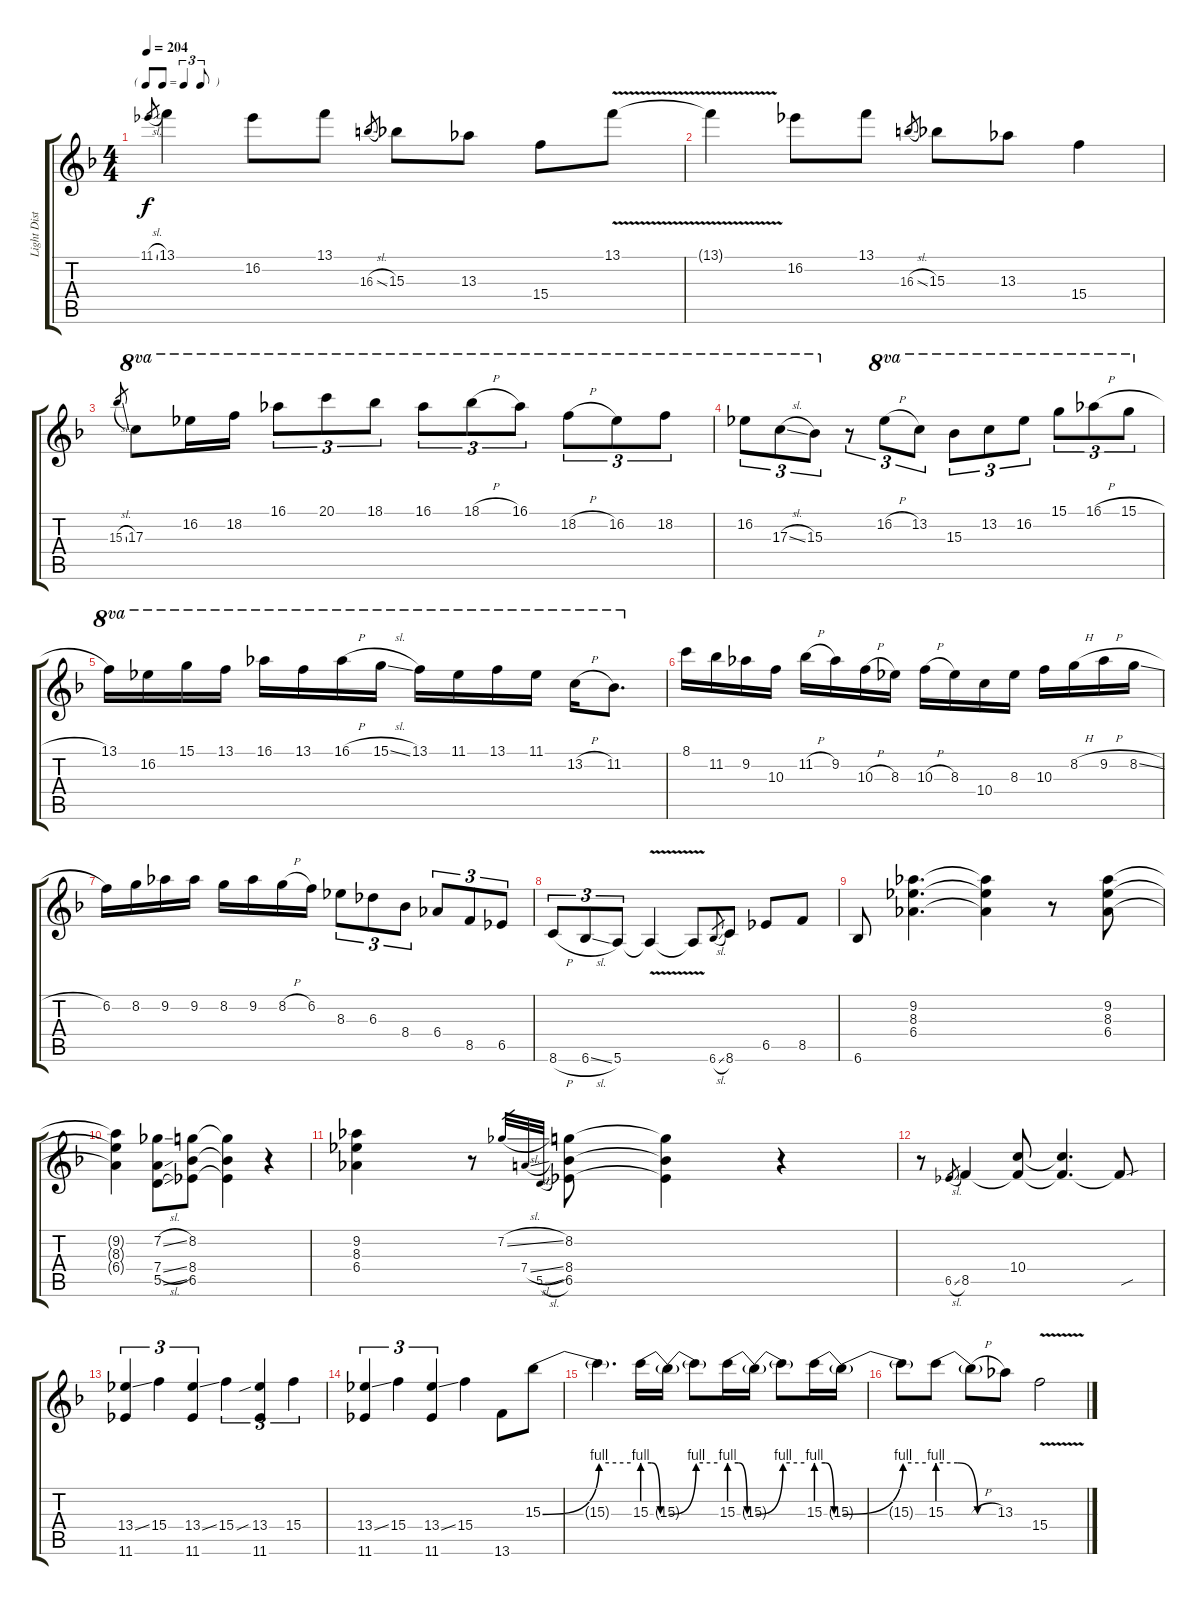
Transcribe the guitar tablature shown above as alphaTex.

\track ("Light Distortion" "Light Dist") {instrument overdrivenguitar}
\staff {score tabs}
\tuning (E4 B3 G3 D3 A2 E2) {hide}
\ts (4 4)
\tf triplet8th
\tempo 204
\clef g2
\ks f
11.1{sl}.8{gr dy f} 13.1.4 16.2.8 13.1.8 16.3{sl}.8{gr} 15.3.8 13.3.8 15.4.8 13.1{v}.8 |
13.1{v t}.4 16.2.8 13.1.8 16.3{sl}.8{gr} 15.3.8 13.3.8 15.4.4 |
15.3{sl}.8{gr} 17.3.8{ot 8va} 16.2.16{ot 8va} 18.2.16{ot 8va} 16.1.8{tu (3 2) ot 8va} 20.1.8{tu (3 2) ot 8va} 18.1.8{tu (3 2) ot 8va} 16.1.8{tu (3 2) ot 8va} 18.1{h}.8{tu (3 2) ot 8va} 16.1.8{tu (3 2) ot 8va} 18.2{h}.8{tu (3 2) ot 8va} 16.2.8{tu (3 2) ot 8va} 18.2.8{tu (3 2) ot 8va} |
16.2.8{tu (3 2) ot 8va} 17.3{sl}.8{tu (3 2) ot 8va} 15.3.8{tu (3 2) ot 8va} r.8{tu (3 2)} 16.2{h}.8{tu (3 2) ot 8va} 13.2.8{tu (3 2) ot 8va} 15.3.8{tu (3 2) ot 8va} 13.2.8{tu (3 2) ot 8va} 16.2.8{tu (3 2) ot 8va} 15.1.8{tu (3 2) ot 8va} 16.1{h}.8{tu (3 2) ot 8va} 15.1{h}.8{tu (3 2) ot 8va} |
13.1.16{ot 8va} 16.2.16{ot 8va} 15.1.16{ot 8va} 13.1.16{ot 8va} 16.1.16{ot 8va} 13.1.16{ot 8va} 16.1{h}.16{ot 8va} 15.1{sl}.16{ot 8va} 13.1.16{ot 8va} 11.1.16{ot 8va} 13.1.16{ot 8va} 11.1.16{ot 8va} 13.2{h}.16{ot 8va} 11.2.8{d ot 8va} |
8.1.16 11.2.16 9.2.16 10.3.16 11.2{h}.16 9.2.16 10.3{h}.16 8.3.16 10.3{h}.16 8.3.16 10.4.16 8.3.16 10.3.16 8.2{h}.16 9.2{h}.16 8.2{sl}.16 |
6.2.16 8.2.16 9.2.16 9.2.16 8.2.16 9.2.16 8.2{h}.16 6.2.16 8.3.8{tu (3 2)} 6.3.8{tu (3 2)} 8.4.8{tu (3 2)} 6.4.8{tu (3 2)} 8.5.8{tu (3 2)} 6.5.8{tu (3 2)} |
8.6{h}.8{tu (3 2)} 6.6{sl}.8{tu (3 2)} 5.6.8{tu (3 2)} 5.6{v t}.4 5.6{v t}.8 6.6{sl}.8{gr} 8.6.8 6.5.8 8.5.8 |
6.6.8 (9.2 8.3 6.4).4{d} (9.2{t} 8.3{t} 6.4{t}).4 r.8 (9.2 8.3 6.4).8 |
(9.2{t} 8.3{t} 6.4{t}).4 (7.2{sl} 7.4{sl} 5.5{sl}).8 (8.2 8.4 6.5).8 (8.2{t} 8.4{t} 6.5{t}).4 r.4 |
(9.2 8.3 6.4).4 r.8 7.2{sl}.32{gr} 7.4{sl}.32{gr} 5.5{sl}.32{gr} (8.2 8.4 6.5).8 (8.2{t} 8.4{t} 6.5{t}).4 r.4 |
r.8 6.5{sl}.8{gr} 8.5.4 (10.4 8.5{t}).8 (10.4{t} 8.5{t}).4{d} 8.5{sou t}.8 |
(13.4{ss} 11.6).4{tu (3 2)} 15.4.4{tu (3 2)} (13.4{ss} 11.6).4{tu (3 2)} 15.4.4{tu (3 2)} (13.4{sib} 11.6).4{tu (3 2)} 15.4.4{tu (3 2)} |
(13.4{ss} 11.6).4{tu (3 2)} 15.4.4{tu (3 2)} (13.4{ss} 11.6).4{tu (3 2)} 15.4.4 13.6.8 15.3{be (bend 0 0 60 4)}.8 |
15.3{be (hold 0 4 60 4) t}.4{d} 15.3{be (custom 0 4 20 4 40 0 60 0)}.16 15.3{be (bend 0 0 60 4) t}.16 15.3{be (hold 0 4 60 4) t}.8 15.3{be (custom 0 4 20 4 40 0 60 0)}.16 15.3{be (bend 0 0 60 4) t}.16 15.3{be (hold 0 4 60 4) t}.8 15.3{be (custom 0 4 20 4 40 0 60 0)}.16 15.3{be (bend 0 0 60 4) t}.16 |
15.3{be (hold 0 4 60 4) t}.8 15.3{be (custom 0 4 20 4 40 0 60 0)}.8 15.3{h t}.8 13.3.8 15.4{v}.2
